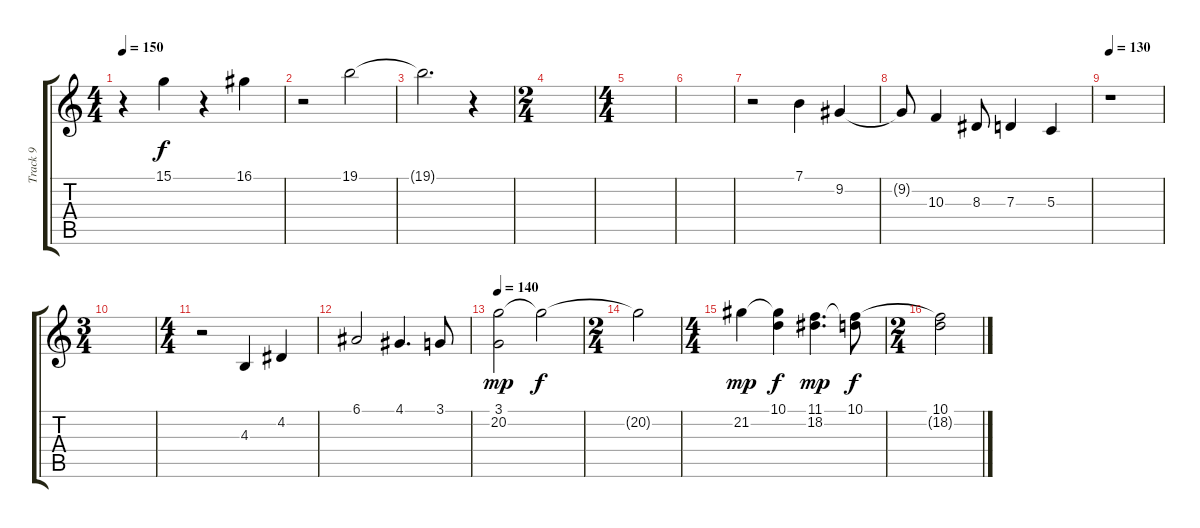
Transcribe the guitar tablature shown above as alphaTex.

\track ("Track 9" "Track 9") {instrument flute}
\staff {score tabs}
\tuning (E4 B3 G3 D3 A2 E2) {hide}
\ts (4 4)
\tempo 150
\clef g2
\ks c
r.4{dy f} 15.1.4 r.4 16.1.4 |
r.2 19.1.2 |
19.1{t}.2{d} r.4 |
\ts (2 4)
|
\ts (4 4)
|
|
r.2 7.1.4 9.2.4 |
9.2{t}.8 10.3.4 8.3.8 7.3.4 5.3.4 |
\tempo 130
r.1 |
\ts (3 4)
|
\ts (4 4)
r.2 4.3.4 4.2.4 |
6.1.2 4.1.4{d} 3.1.8 |
\tempo 140
(3.1 20.2).2{dy mp} 20.2{t}.2{dy f} |
\ts (2 4)
20.2{t}.2 |
\ts (4 4)
21.2.4{dy mp} (10.1 21.2{t}).4{dy f} (11.1 18.2).4{d dy mp} (10.1 18.2{t}).8{dy f} |
\ts (2 4)
(10.1 18.2{t}).2
